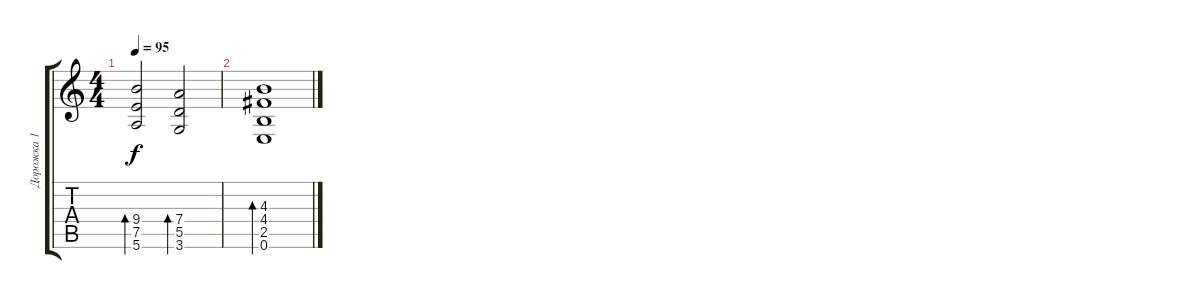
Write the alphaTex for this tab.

\track ("Дорожка 1" "Дорожка 1") {instrument acousticguitarsteel}
\staff {score tabs}
\tuning (E4 B3 G3 D3 A2 E2) {hide}
\ts (4 4)
\tempo 95
\clef g2
\ks c
(9.4 7.5 5.6).2{bd 240 dy f volume 6} (7.4 5.5 3.6).2{bd 240} |
(4.3 4.4 2.5 0.6).1{bd 240}
